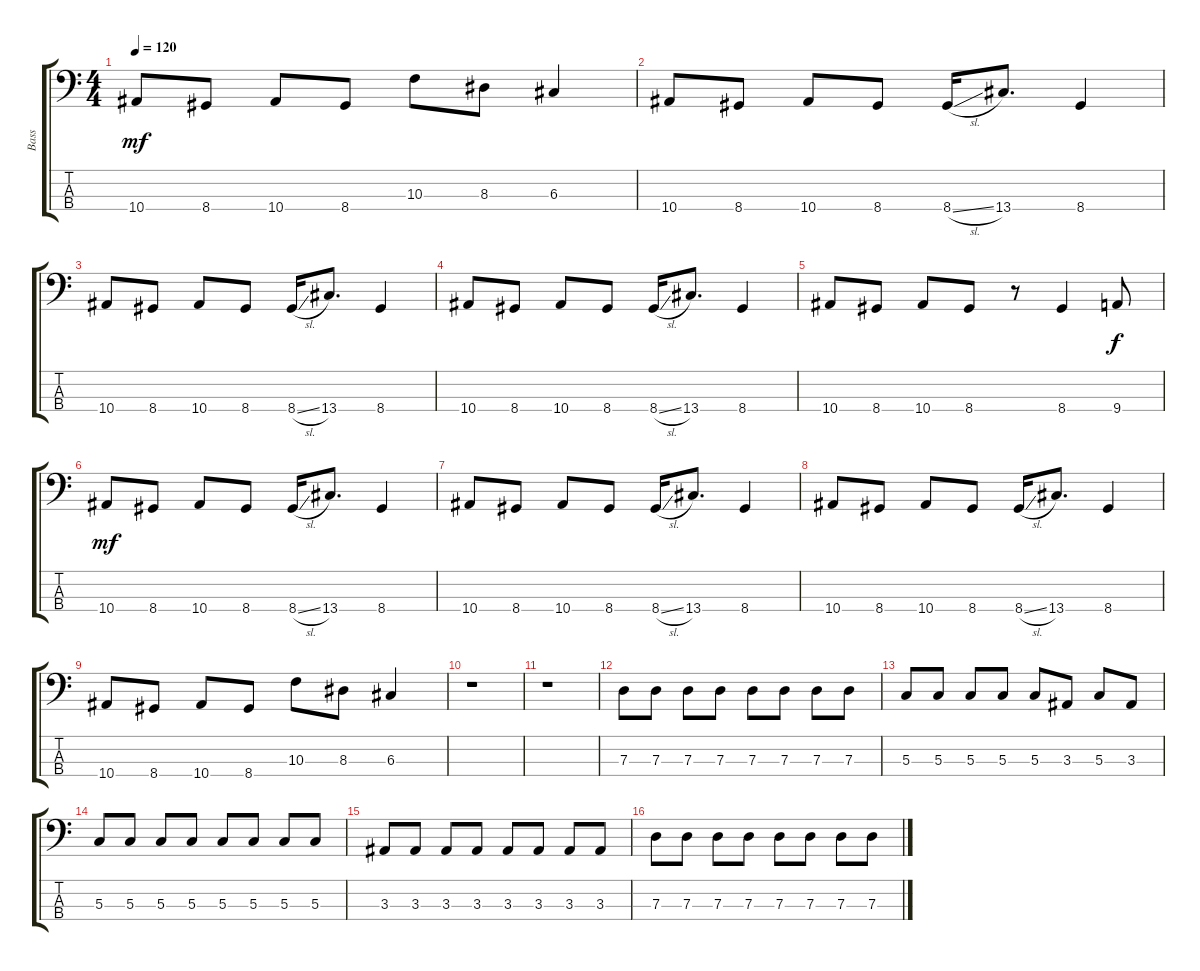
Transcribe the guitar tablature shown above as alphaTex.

\track ("Bass" "Bass") {instrument electricbassfinger}
\staff {score tabs}
\tuning (F2 C2 G1 C1) {hide}
\ts (4 4)
\tempo 120
\clef f4
\ks c
10.4.8{dy mf} 8.4.8 10.4.8 8.4.8 10.3.8 8.3.8 6.3.4 |
10.4.8 8.4.8 10.4.8 8.4.8 8.4{sl}.16 13.4.8{d} 8.4.4 |
10.4.8 8.4.8 10.4.8 8.4.8 8.4{sl}.16 13.4.8{d} 8.4.4 |
10.4.8 8.4.8 10.4.8 8.4.8 8.4{sl}.16 13.4.8{d} 8.4.4 |
10.4.8 8.4.8 10.4.8 8.4.8 r.8 8.4.4 9.4.8{dy f} |
10.4.8{dy mf} 8.4.8 10.4.8 8.4.8 8.4{sl}.16 13.4.8{d} 8.4.4 |
10.4.8 8.4.8 10.4.8 8.4.8 8.4{sl}.16 13.4.8{d} 8.4.4 |
10.4.8 8.4.8 10.4.8 8.4.8 8.4{sl}.16 13.4.8{d} 8.4.4 |
10.4.8 8.4.8 10.4.8 8.4.8 10.3.8 8.3.8 6.3.4 |
r.1 |
r.1 |
7.3.8 7.3.8 7.3.8 7.3.8 7.3.8 7.3.8 7.3.8 7.3.8 |
5.3.8 5.3.8 5.3.8 5.3.8 5.3.8 3.3.8 5.3.8 3.3.8 |
5.3.8 5.3.8 5.3.8 5.3.8 5.3.8 5.3.8 5.3.8 5.3.8 |
3.3.8 3.3.8 3.3.8 3.3.8 3.3.8 3.3.8 3.3.8 3.3.8 |
7.3.8 7.3.8 7.3.8 7.3.8 7.3.8 7.3.8 7.3.8 7.3.8
